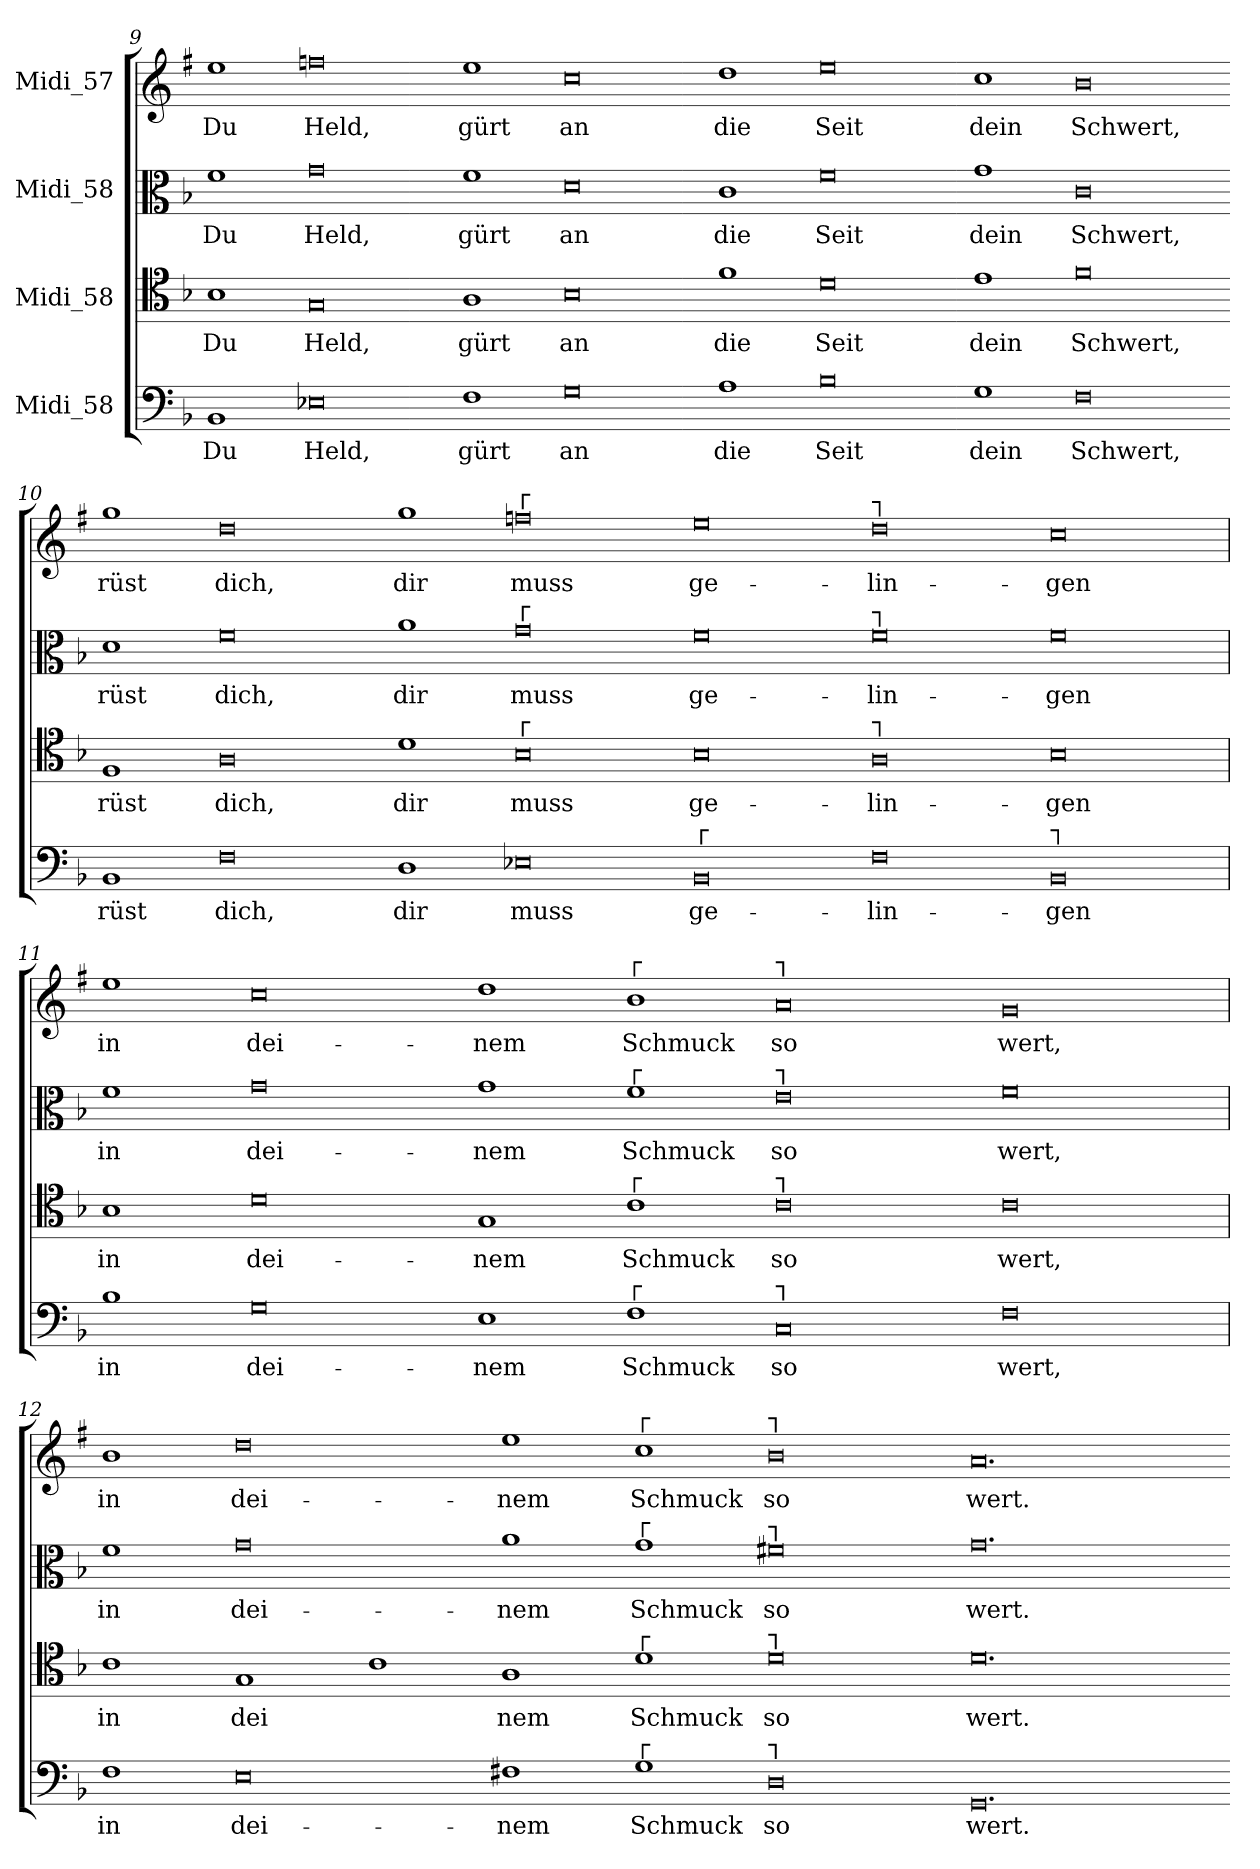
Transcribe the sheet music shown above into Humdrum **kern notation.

**kern	**text	**kern	**text	**kern	**text	**kern	**text
*part4	*part4	*part3	*part3	*part2	*part2	*part1	*part1
*staff4	*staff4	*staff3	*staff3	*staff2	*staff2	*staff1	*staff1
*I"Midi_58	*	*I"Midi_58	*	*I"Midi_58	*	*I"Midi_57	*
*clefF4	*	*clefC4	*	*clefC3	*	*clefG2	*
*	*	*	*	*	*	*ITrd1c2	*
*k[b-]	*	*k[b-]	*	*k[b-]	*	*k[b-]	*
*F:	*	*F:	*	*F:	*	*F:	*
=9	=9	=9	=9	=9	=9	=9	=9
!	!LO:LY:b	!	!LO:LY:b	!	!LO:LY:b	!	!LO:LY:b
1BB-	Du	1B-	Du	1f	Du	1dd	Du
!	!LO:LY:b	!	!LO:LY:b	!	!LO:LY:b	!	!LO:LY:b
0E-X	Held,	0G	Held,	0g	Held,	0ee-X	Held,
!	!LO:LY:b	!	!LO:LY:b	!	!LO:LY:b	!	!LO:LY:b
1F	gürt	1A	gürt	1f	gürt	1dd	gürt
!	!LO:LY:b	!	!LO:LY:b	!	!LO:LY:b	!	!LO:LY:b
0G	an	0B-	an	0d	an	0b-	an
!	!LO:LY:b	!	!LO:LY:b	!	!LO:LY:b	!	!LO:LY:b
1A	die	1f	die	1c	die	1cc	die
!	!LO:LY:b	!	!LO:LY:b	!	!LO:LY:b	!	!LO:LY:b
0B-	Seit	0d	Seit	0f	Seit	0dd	Seit
!	!LO:LY:b	!	!LO:LY:b	!	!LO:LY:b	!	!LO:LY:b
1G	dein	1e	dein	1g	dein	1b-	dein
!	!LO:LY:b	!	!LO:LY:b	!	!LO:LY:b	!	!LO:LY:b
0F	Schwert,	0f	Schwert,	0c	Schwert,	0a	Schwert,
!!LO:LB:g=z
=10-	=10-	=10-	=10-	=10-	=10-	=10-	=10-
!	!LO:LY:b	!	!LO:LY:b	!	!LO:LY:b	!	!LO:LY:b
1BB-	rüst	1F	rüst	1d	rüst	1ff	rüst
!	!LO:LY:b	!	!LO:LY:b	!	!LO:LY:b	!	!LO:LY:b
0F	dich,	0A	dich,	0f	dich,	0cc	dich,
!	!LO:LY:b	!	!LO:LY:b	!	!LO:LY:b	!	!LO:LY:b
1D	dir	1d	dir	1a	dir	1ff	dir
!	!	!	!	!	!	!LO:TX:a:t=┌	!
!	!	!	!	!LO:TX:a:t=┌	!	!	!
!	!	!LO:TX:a:t=┌	!	!	!	!	!
!	!LO:LY:b	!	!LO:LY:b	!	!LO:LY:b	!	!LO:LY:b
0E-X	muss	0B-	muss	0g	muss	0ee-X	muss
!LO:TX:a:t=┌	!	!	!	!	!	!	!
!	!LO:LY:b	!	!LO:LY:b	!	!LO:LY:b	!	!LO:LY:b
0BB-	ge-	0B-	ge-	0f	ge-	0dd	ge-
!	!	!	!	!	!	!LO:TX:a:t=┐	!
!	!	!	!	!LO:TX:a:t=┐	!	!	!
!	!	!LO:TX:a:t=┐	!	!	!	!	!
!	!LO:LY:b	!	!LO:LY:b	!	!LO:LY:b	!	!LO:LY:b
0F	-lin-	0A	-lin-	0f	-lin-	0cc	-lin-
!LO:TX:a:t=┐	!	!	!	!	!	!	!
!	!LO:LY:b	!	!LO:LY:b	!	!LO:LY:b	!	!LO:LY:b
0BB-	-gen	0B-	-gen	0f	-gen	0b-	-gen
=11	=11	=11	=11	=11	=11	=11	=11
!	!LO:LY:b	!	!LO:LY:b	!	!LO:LY:b	!	!LO:LY:b
1B-	in	1B-	in	1f	in	1dd	in
!	!LO:LY:b	!	!LO:LY:b	!	!LO:LY:b	!	!LO:LY:b
0G	dei-	0d	dei-	0g	dei-	0b-	dei-
!	!LO:LY:b	!	!LO:LY:b	!	!LO:LY:b	!	!LO:LY:b
1E	-nem	1G	-nem	1g	-nem	1cc	-nem
!	!	!	!	!	!	!LO:TX:a:t=┌	!
!	!	!	!	!LO:TX:a:t=┌	!	!	!
!	!	!LO:TX:a:t=┌	!	!	!	!	!
!LO:TX:a:t=┌	!	!	!	!	!	!	!
!	!LO:LY:b	!	!LO:LY:b	!	!LO:LY:b	!	!LO:LY:b
1F	Schmuck	1c	Schmuck	1f	Schmuck	1a	Schmuck
!	!	!	!	!	!	!LO:TX:a:t=┐	!
!	!	!	!	!LO:TX:a:t=┐	!	!	!
!	!	!LO:TX:a:t=┐	!	!	!	!	!
!LO:TX:a:t=┐	!	!	!	!	!	!	!
!	!LO:LY:b	!	!LO:LY:b	!	!LO:LY:b	!	!LO:LY:b
0C	so	0c	so	0e	so	0g	so
!	!LO:LY:b	!	!LO:LY:b	!	!LO:LY:b	!	!LO:LY:b
0F	wert,	0c	wert,	0f	wert,	0f	wert,
=12	=12	=12	=12	=12	=12	=12	=12
!	!LO:LY:b	!	!LO:LY:b	!	!LO:LY:b	!	!LO:LY:b
1F	in	1c	in	1f	in	1a	in
!	!LO:LY:b	!	!LO:LY:b	!	!LO:LY:b	!	!LO:LY:b
0E	dei-	1G	dei	0g	dei-	0cc	dei-
.	.	1c	.	.	.	.	.
!	!LO:LY:b	!	!LO:LY:b	!	!LO:LY:b	!	!LO:LY:b
1F#X	-nem	1A	nem	1a	-nem	1dd	-nem
!	!	!	!	!	!	!LO:TX:a:t=┌	!
!	!	!	!	!LO:TX:a:t=┌	!	!	!
!	!	!LO:TX:a:t=┌	!	!	!	!	!
!LO:TX:a:t=┌	!	!	!	!	!	!	!
!	!LO:LY:b	!	!LO:LY:b	!	!LO:LY:b	!	!LO:LY:b
1G	Schmuck	1d	Schmuck	1g	Schmuck	1b-	Schmuck
!	!	!	!	!	!	!LO:TX:a:t=┐	!
!	!	!	!	!LO:TX:a:t=┐	!	!	!
!	!	!LO:TX:a:t=┐	!	!	!	!	!
!LO:TX:a:t=┐	!	!	!	!	!	!	!
!	!LO:LY:b	!	!LO:LY:b	!	!LO:LY:b	!	!LO:LY:b
0D	so	0d	so	0f#X	so	0a	so
!	!LO:LY:b	!	!LO:LY:b	!	!LO:LY:b	!	!LO:LY:b
0.GG	wert.	0.d	wert.	0.g	wert.	0.g	wert.
=-	=-	=-	=-	=-	=-	=-	=-
*-	*-	*-	*-	*-	*-	*-	*-
